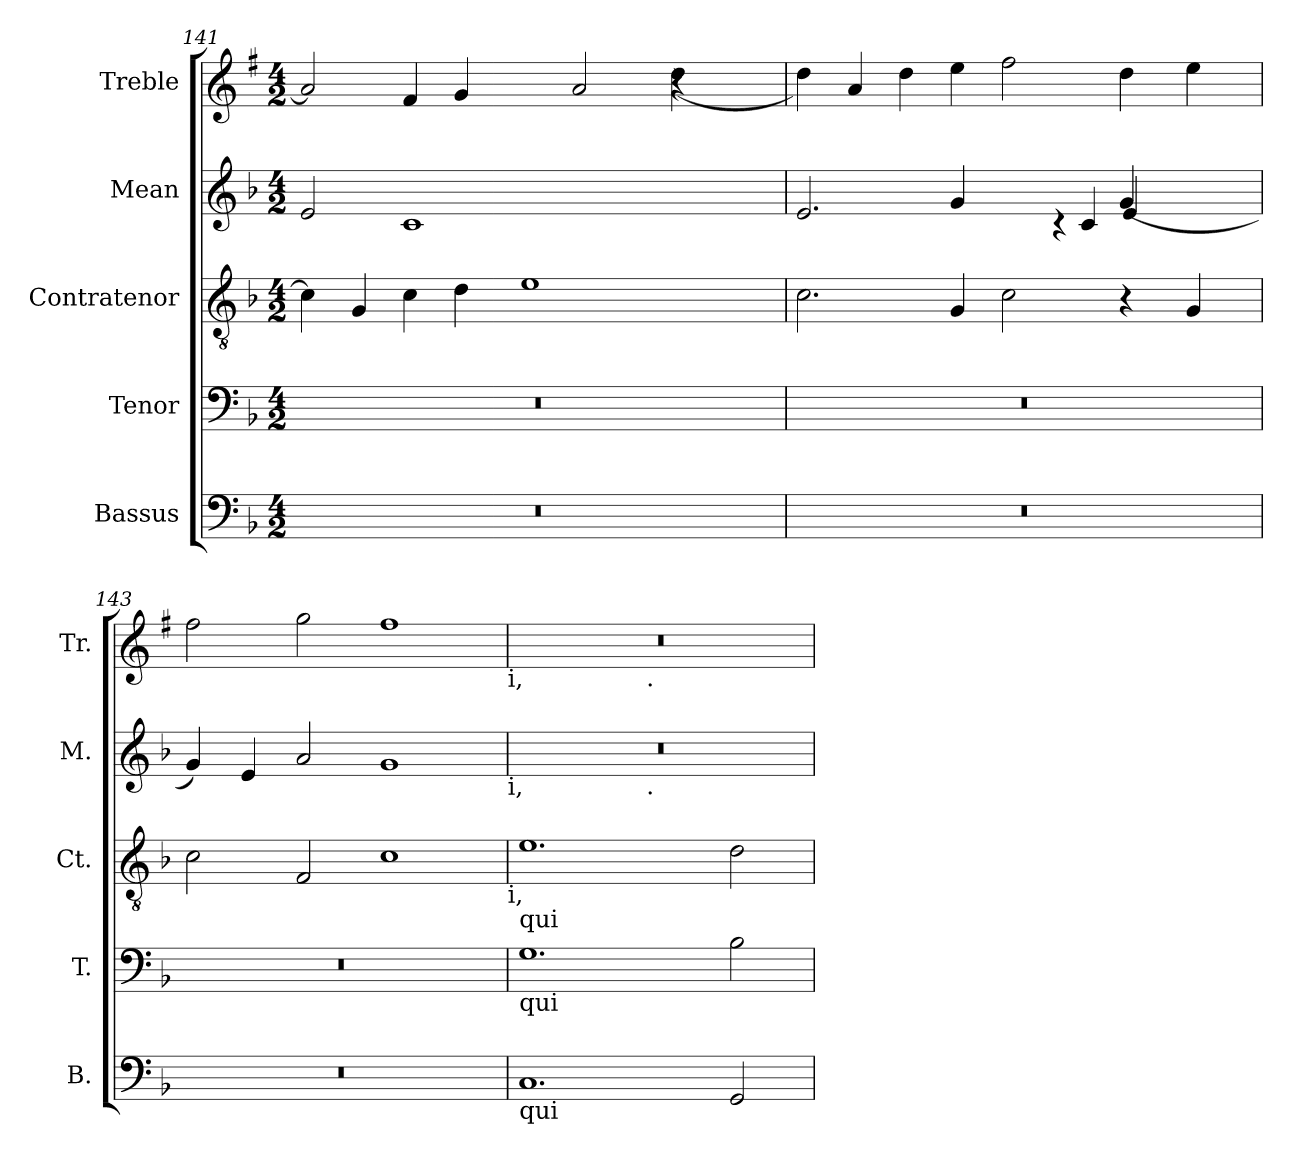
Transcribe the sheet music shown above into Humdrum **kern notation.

**kern	**kern	**kern	**kern	**kern
*part5	*part4	*part3	*part2	*part1
*staff5	*staff4	*staff3	*staff2	*staff1
*I"Bassus	*I"Tenor	*I"Contratenor	*I"Mean	*I"Treble
*I'B.	*I'T.	*I'Ct.	*I'M.	*I'Tr.
*clefF4	*clefF4	*clefGv2	*clefG2	*clefG2
*ITrd7c12	*	*	*	*ITrd1c2
*k[b-]	*k[b-]	*k[b-]	*k[b-]	*k[b-]
*F:	*F:	*F:	*F:	*F:
*M4/2	*M4/2	*M4/2	*M4/2	*M4/2
=141	=141	=141	=141	=141
*	*	*	*	*^
*	*	*	*	*	*^
*	*	*	*	*	*	*^
0r	0r	4c\]	2e/	2g/]	2.ryy	1ryy	1ryy
.	.	4G/	.	.	.	.	.
.	.	4c\	1c	4e/	.	.	.
.	.	4d\	.	16.ryy	4f/	.	.
.	.	.	.	1ryy	.	.	.
.	.	1e	.	.	4ryy	2ryy	2ryy
.	.	.	.	.	2g/	.	.
.	.	.	2ryy	.	.	8ryy	8ryy
.	.	.	.	.	.	32ryy	32ryy
.	.	.	.	.	.	4r	(>4cc\
.	.	.	.	.	16.ryy	.	.
.	.	.	.	8ryy	8ryy	.	.
.	.	.	.	.	.	16.ryy	16.ryy
.	.	.	.	32ryy	32ryy	.	.
*	*	*	*	*v	*v	*v	*v
=142	=142	=142	=142	=142
*	*	*	*^	*
*	*	*	*	*^	*
*	*	*	*	*	*^	*
0r	0r	2.c\	2.e/	2.ryy	1ryy	1.ryy	4cc\)
.	.	.	.	.	.	.	4g/
.	.	.	.	.	.	.	4cc\
.	.	4G/	4ryy	4g/	.	.	4dd\
.	.	2c\	1ryy	4ryy	4ryy	.	2ee\
.	.	.	.	4rc	16.ryy	.	.
.	.	.	.	.	4c/	.	.
.	.	4r	.	(<4g/	.	4e/	4cc\
.	.	.	.	.	4ryy	.	.
.	.	4G/	.	4ryy	.	4ryy	4dd\
.	.	.	.	.	8ryy	.	.
.	.	.	.	.	32ryy	.	.
*	*	*	*v	*v	*v	*v	*
=143	=143	=143	=143	=143
0r	0r	2c\	4g/)	2ee\
.	.	.	4e/	.
.	.	2F/	2a/	2ff\
.	.	1c	1g	1ee
!	!	!	!	!LO:TX:b:t=i,
!	!	!	!LO:TX:b:t=i,	!
!	!	!LO:TX:b:t=i,	!	!
!!LO:PB:g=z
=144	=144	=144	=144	=144
!	!	!LO:TX:b:t=qui	!	!
!	!LO:TX:b:t=qui	!	!	!
!LO:TX:b:t=qui	!	!	!	!
*	*	*	*^	*^
1.CC	1.G	1.e	0r	1ryy	0r	1ryy
!	!	!	!	!	!	!LO:TX:b:t=.
!	!	!	!	!LO:TX:b:t=.	!	!
.	.	.	.	1ryy	.	1ryy
2GGG/	2B-\	2d\	.	.	.	.
*	*	*	*v	*v	*	*
*	*	*	*	*v	*v
=	=	=	=	=
*-	*-	*-	*-	*-
